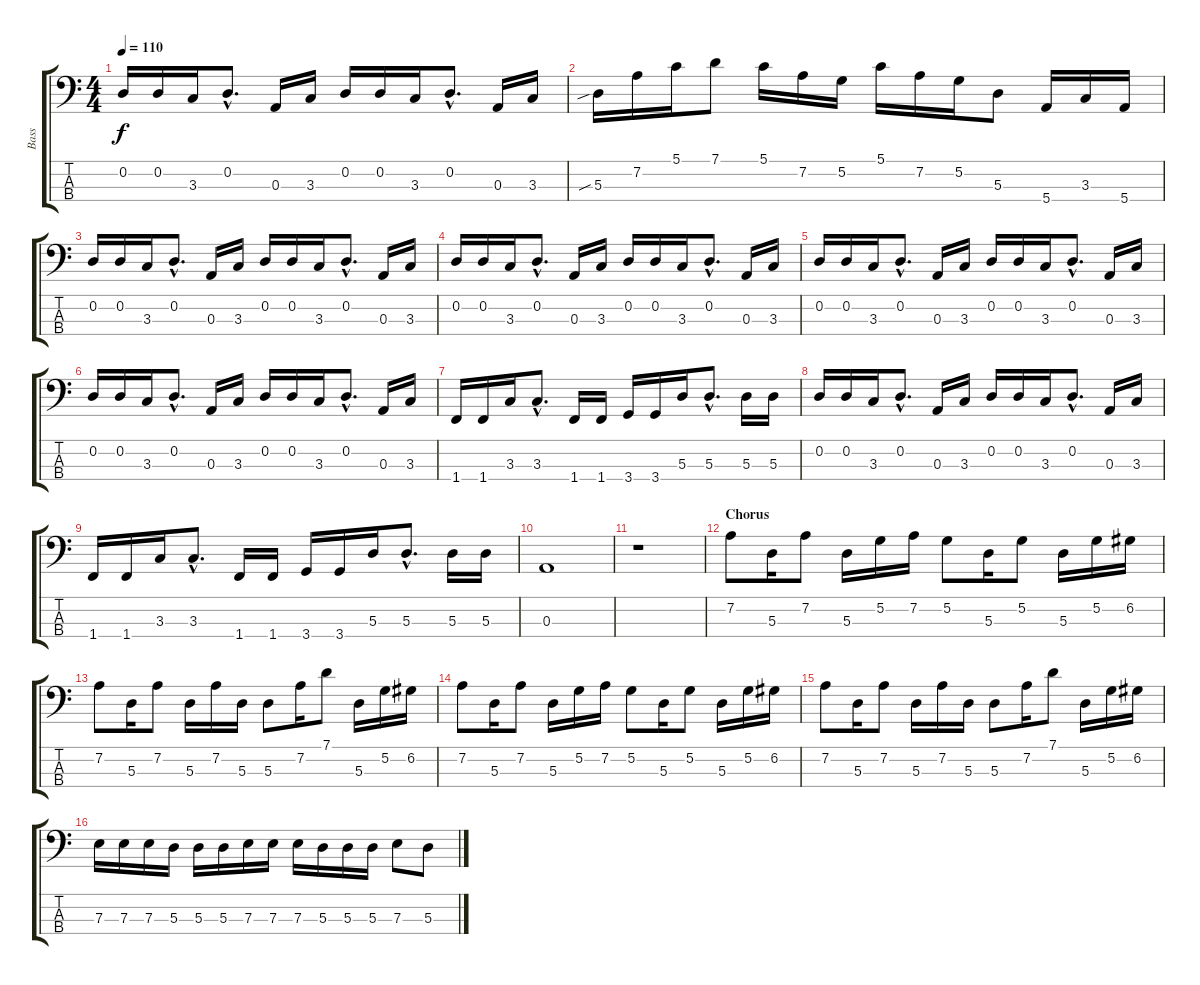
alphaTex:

\track ("Bass" "Bass") {instrument electricbassfinger}
\staff {score tabs}
\tuning (G2 D2 A1 E1) {hide}
\ts (4 4)
\tempo 110
\clef f4
\ks c
0.2.16{dy f} 0.2.16 3.3.16 0.2{hac}.8{d} 0.3.16 3.3.16 0.2.16 0.2.16 3.3.16 0.2{hac}.8{d} 0.3.16 3.3.16 |
5.3{sib}.16 7.2.16 5.1.16 7.1.8 5.1.16 7.2.16 5.2.16 5.1.16 7.2.16 5.2.16 5.3.8 5.4.16 3.3.16 5.4.16 |
0.2.16 0.2.16 3.3.16 0.2{hac}.8{d} 0.3.16 3.3.16 0.2.16 0.2.16 3.3.16 0.2{hac}.8{d} 0.3.16 3.3.16 |
0.2.16 0.2.16 3.3.16 0.2{hac}.8{d} 0.3.16 3.3.16 0.2.16 0.2.16 3.3.16 0.2{hac}.8{d} 0.3.16 3.3.16 |
0.2.16 0.2.16 3.3.16 0.2{hac}.8{d} 0.3.16 3.3.16 0.2.16 0.2.16 3.3.16 0.2{hac}.8{d} 0.3.16 3.3.16 |
0.2.16 0.2.16 3.3.16 0.2{hac}.8{d} 0.3.16 3.3.16 0.2.16 0.2.16 3.3.16 0.2{hac}.8{d} 0.3.16 3.3.16 |
1.4.16 1.4.16 3.3.16 3.3{hac}.8{d} 1.4.16 1.4.16 3.4.16 3.4.16 5.3.16 5.3{hac}.8{d} 5.3.16 5.3.16 |
0.2.16 0.2.16 3.3.16 0.2{hac}.8{d} 0.3.16 3.3.16 0.2.16 0.2.16 3.3.16 0.2{hac}.8{d} 0.3.16 3.3.16 |
1.4.16 1.4.16 3.3.16 3.3{hac}.8{d} 1.4.16 1.4.16 3.4.16 3.4.16 5.3.16 5.3{hac}.8{d} 5.3.16 5.3.16 |
0.3.1 |
r.1 |
\section ("" "Chorus")
7.2.8 5.3.16 7.2.8 5.3.16 5.2.16 7.2.16 5.2.8 5.3.16 5.2.8 5.3.16 5.2.16 6.2.16 |
7.2.8 5.3.16 7.2.8 5.3.16 7.2.16 5.3.16 5.3.8 7.2.16 7.1.8 5.3.16 5.2.16 6.2.16 |
7.2.8 5.3.16 7.2.8 5.3.16 5.2.16 7.2.16 5.2.8 5.3.16 5.2.8 5.3.16 5.2.16 6.2.16 |
7.2.8 5.3.16 7.2.8 5.3.16 7.2.16 5.3.16 5.3.8 7.2.16 7.1.8 5.3.16 5.2.16 6.2.16 |
7.3.16 7.3.16 7.3.16 5.3.16 5.3.16 5.3.16 7.3.16 7.3.16 7.3.16 5.3.16 5.3.16 5.3.16 7.3.8 5.3.8
